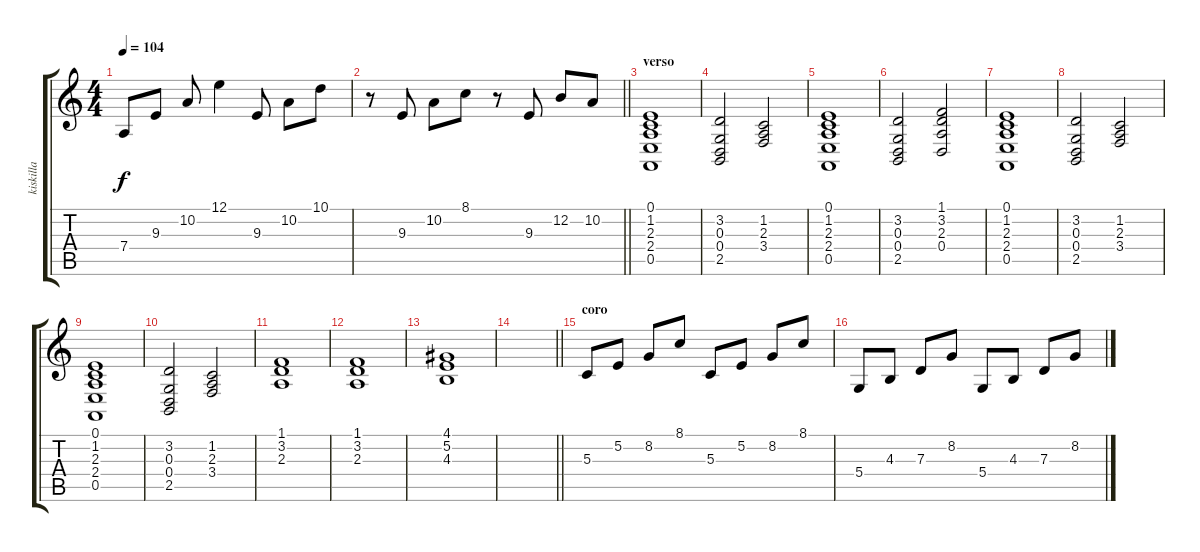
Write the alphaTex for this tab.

\track ("kiskilla" "kiskilla") {instrument harpsichord}
\staff {score tabs}
\tuning (E4 B3 G3 D3 A2 E2) {hide}
\ts (4 4)
\tempo 104
\clef g2
\ks c
7.4.8{dy f volume 16} 9.3.8 10.2.8 12.1.4 9.3.8 10.2.8 10.1.8 |
\barLineRight lightlight
r.8 9.3.8 10.2.8 8.1.8 r.8 9.3.8 12.2.8 10.2.8 |
\section ("" "verso")
(0.1 1.2 2.3 2.4 0.5).1{volume 7 instrument churchorgan} |
(3.2 0.3 0.4 2.5).2 (1.2 2.3 3.4).2 |
(0.1 1.2 2.3 2.4 0.5).1{volume 7 instrument churchorgan} |
(3.2 0.3 0.4 2.5).2 (1.1 3.2 2.3 0.4).2 |
(0.1 1.2 2.3 2.4 0.5).1{volume 7 instrument churchorgan} |
(3.2 0.3 0.4 2.5).2 (1.2 2.3 3.4).2 |
(0.1 1.2 2.3 2.4 0.5).1{volume 7 instrument churchorgan} |
(3.2 0.3 0.4 2.5).2 (1.2 2.3 3.4).2 |
(1.1 3.2 2.3).1 |
(1.1 3.2 2.3).1 |
(4.1 5.2 4.3).1 |
\barLineRight lightlight
|
\section ("" "coro")
5.3.8{volume 11 instrument stringensemble1} 5.2.8 8.2.8 8.1.8 5.3.8 5.2.8 8.2.8 8.1.8 |
5.4.8 4.3.8 7.3.8 8.2.8 5.4.8 4.3.8 7.3.8 8.2.8
